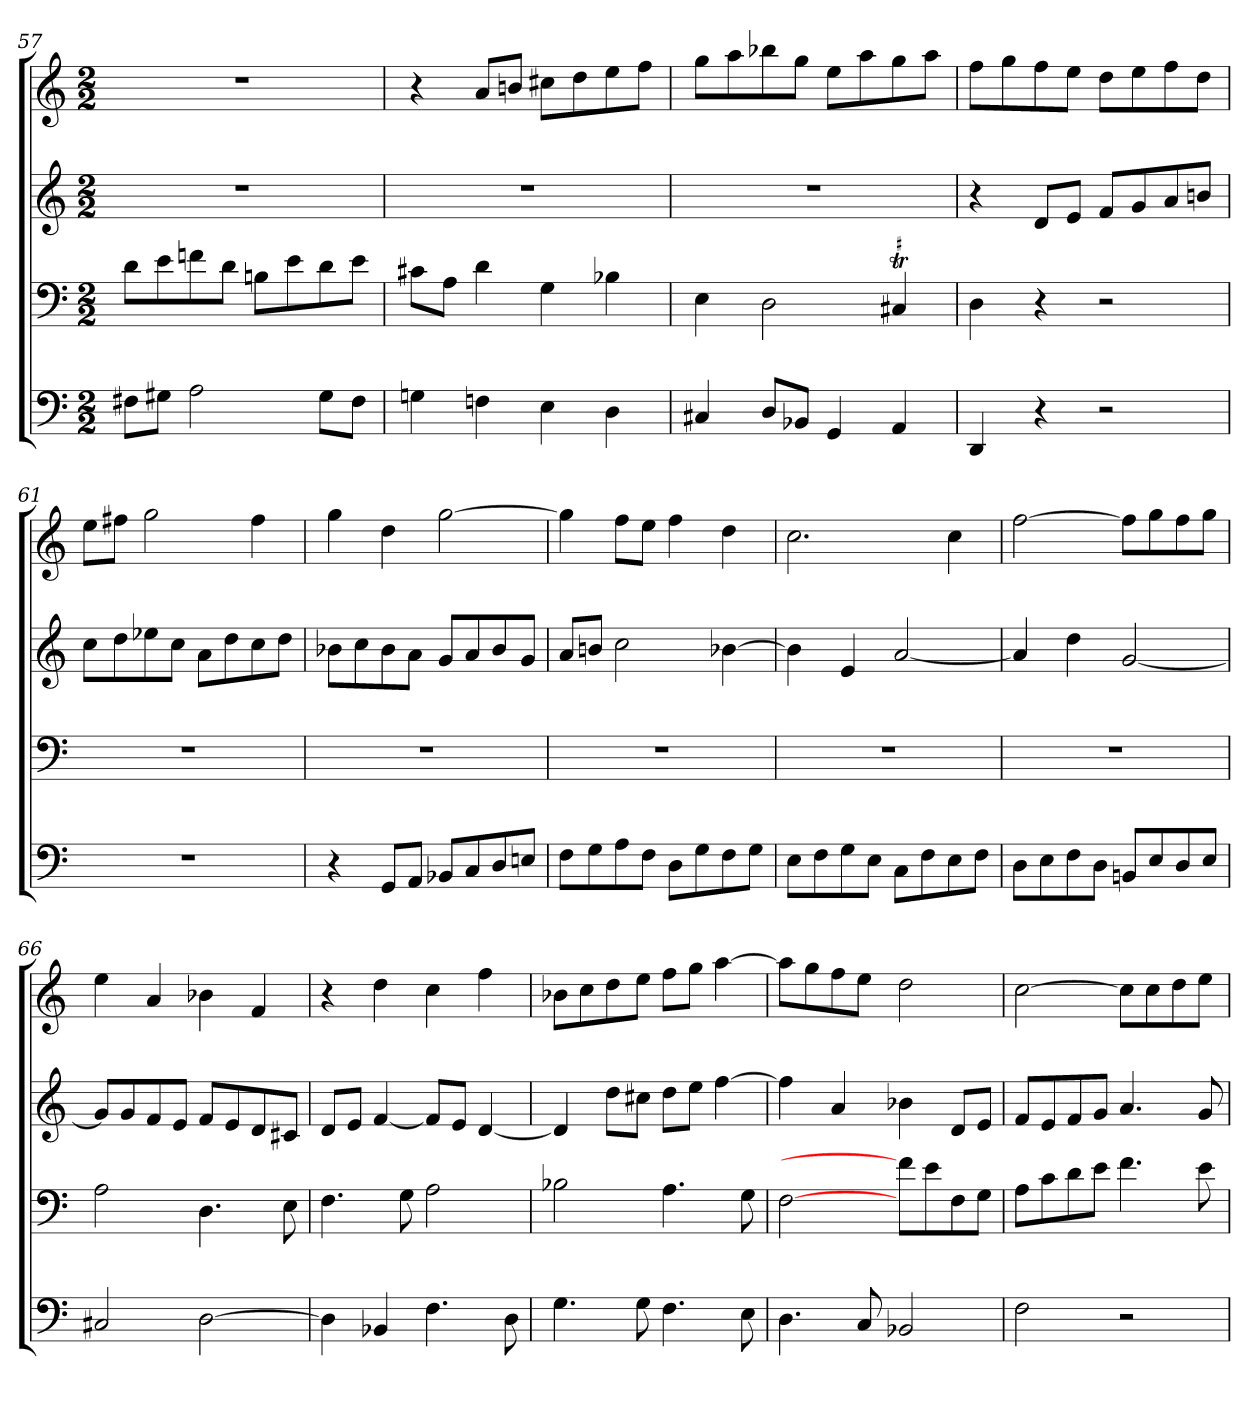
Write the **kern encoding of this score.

**kern	**kern	**kern	**kern
*part4	*part3	*part2	*part1
*staff4	*staff3	*staff2	*staff1
*M2/2	*M2/2	*M2/2	*M2/2
=57	=57	=57	=57
8F#XL	8dL	1r	1r
8G#XJ	8e	.	.
2A	8fn	.	.
.	8dJ	.	.
.	8BnL	.	.
.	8e	.	.
8G#L	8d	.	.
8F#J	8eJ	.	.
=58	=58	=58	=58
4Gn	8c#XL	1r	4r
.	8AJ	.	.
4Fn	4d	.	8aL
.	.	.	8bnJ
4E	4G	.	8cc#XL
.	.	.	8dd
4D	4B-X	.	8ee
.	.	.	8ffJ
=59	=59	=59	=59
4C#X	4E	1r	8ggL
.	.	.	8aa
8DL	2D	.	8bb-X
8BB-XJ	.	.	8ggJ
4GG	.	.	8eeL
.	.	.	8aa
!	!LO:TR:acc=#	!	!
4AA	4C#XT	.	8gg
.	.	.	8aaJ
=60	=60	=60	=60
4DD	4D	4r	8ffL
.	.	.	8gg
4r	4r	8dL	8ff
.	.	8eJ	8eeJ
2r	2r	8fL	8ddL
.	.	8g	8ee
.	.	8a	8ff
.	.	8bnJ	8ddJ
=61	=61	=61	=61
1r	1r	8ccL	8eeL
.	.	8dd	8ff#XJ
.	.	8ee-X	2gg
.	.	8ccJ	.
.	.	8aL	.
.	.	8dd	.
.	.	8cc	4ff#
.	.	8ddJ	.
=62	=62	=62	=62
4r	1r	8b-XL	4gg
.	.	8cc	.
8GGL	.	8b-	4dd
8AAJ	.	8aJ	.
8BB-XL	.	8gL	[2gg
8C	.	8a	.
8D	.	8b-	.
8EnJ	.	8gJ	.
=63	=63	=63	=63
8FL	1r	8aL	4gg]
8G	.	8bnJ	.
8A	.	2cc	8ffL
8FJ	.	.	8eeJ
8DL	.	.	4ff
8G	.	.	.
8F	.	[4b-X	4dd
8GJ	.	.	.
=64	=64	=64	=64
8EL	1r	4b-]	2.cc
8F	.	.	.
8G	.	4e	.
8EJ	.	.	.
8CL	.	[2a	.
8F	.	.	.
8E	.	.	4cc
8FJ	.	.	.
=65	=65	=65	=65
8DL	1r	4a]	[2ff
8E	.	.	.
8F	.	4dd	.
8DJ	.	.	.
8BBnL	.	[2g	8ffL]
8E	.	.	8gg
8D	.	.	8ff
8EJ	.	.	8ggJ
=66	=66	=66	=66
2C#X	2A	8gL]	4ee
.	.	8g	.
.	.	8f	4a
.	.	8eJ	.
[2D	4.D	8fL	4b-X
.	.	8e	.
.	.	8d	4f
.	8E	8c#XJ	.
=67	=67	=67	=67
4D]	4.F	8dL	4r
.	.	8eJ	.
4BB-X	.	[4f	4dd
.	8G	.	.
4.F	2A	8fL]	4cc
.	.	8eJ	.
.	.	[4d	4ff
8D	.	.	.
=68	=68	=68	=68
4.G	2B-X	4d]	8b-XL
.	.	.	8cc
.	.	8ddL	8dd
8G	.	8cc#XJ	8eeJ
4.F	4.A	8ddL	8ffL
.	.	8eeJ	8ggJ
.	.	[4ff	[4aa
8E	8G	.	.
=69	=69	=69	=69
4.D	[2F	4ff]	8aaL]
.	.	.	8gg
.	.	4a	8ff
8C	.	.	8eeJ
2BB-X	8fL]	4b-X	2dd
.	8e	.	.
.	8F	8dL	.
.	8GJ	8eJ	.
=70	=70	=70	=70
2F	8AL	8fL	[2cc
.	8c	8e	.
.	8d	8f	.
.	8eJ	8gJ	.
2r	4.f	4.a	8ccL]
.	.	.	8cc
.	.	.	8dd
.	8e	8g	8eeJ
=	=	=	=
*-	*-	*-	*-
